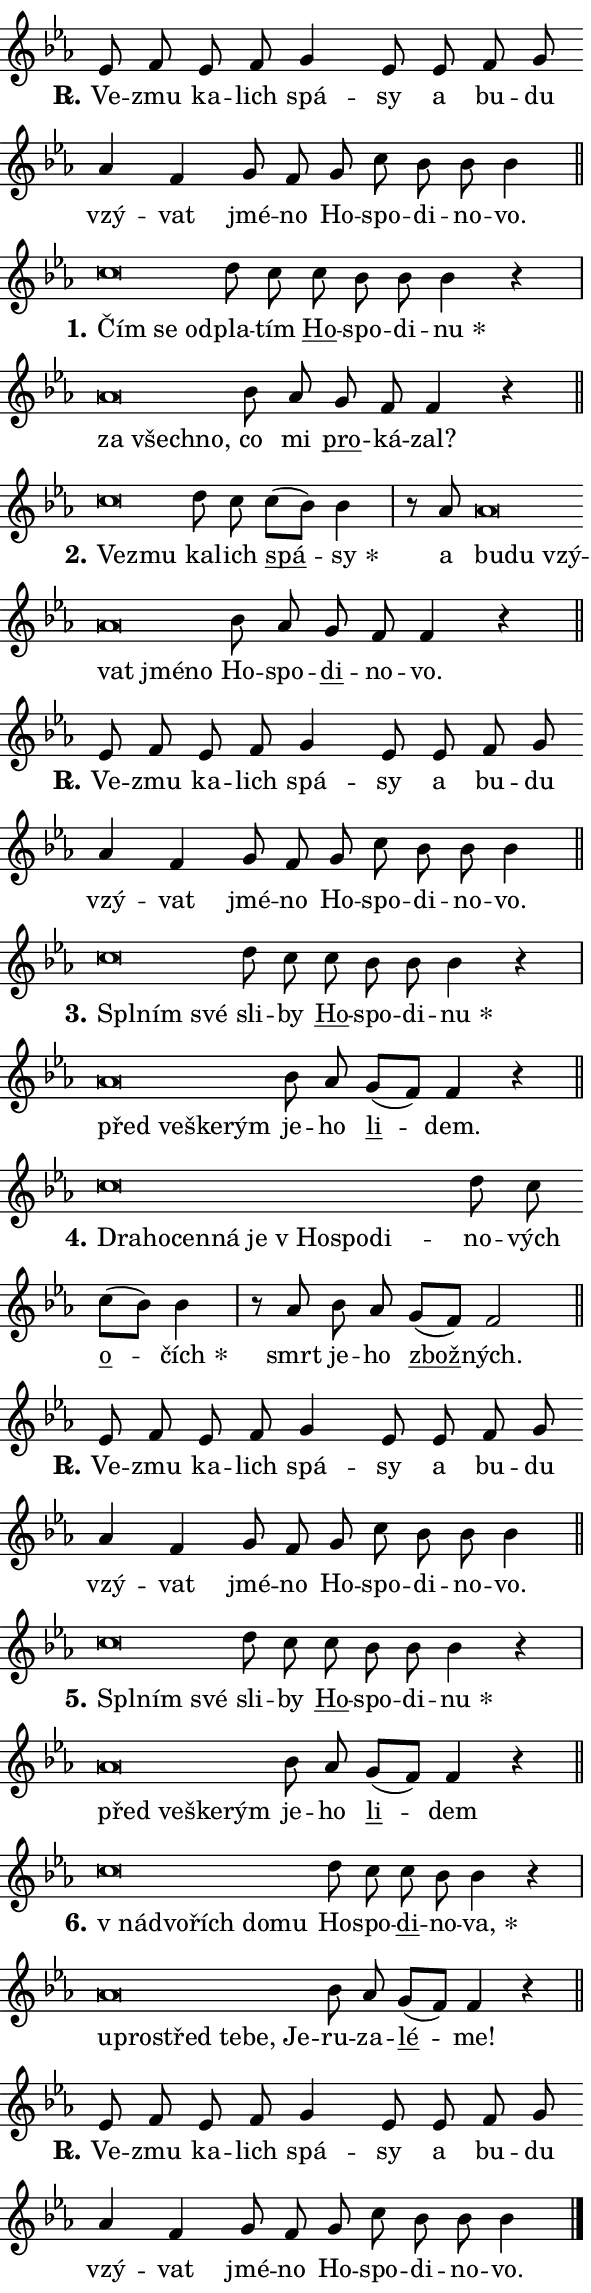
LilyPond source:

\version "2.24.0"
\header { tagline = "" }
\paper {
  indent = 0\cm
  top-margin = 0\cm
  right-margin = 0.13\cm % to fit lyric hyphens
  bottom-margin = 0\cm
  left-margin = 0\cm
  paper-width = 10\cm
  page-breaking = #ly:one-page-breaking
  system-system-spacing.basic-distance = #11
  score-system-spacing.basic-distance = #11
  ragged-last = ##f
}


%% Author: Thomas Morley
%% https://lists.gnu.org/archive/html/lilypond-user/2020-05/msg00002.html
#(define (line-position grob)
"Returns position of @var[grob} in current system:
   @code{'start}, if at first time-step
   @code{'end}, if at last time-step
   @code{'middle} otherwise
"
  (let* ((col (ly:item-get-column grob))
         (ln (ly:grob-object col 'left-neighbor))
         (rn (ly:grob-object col 'right-neighbor))
         (col-to-check-left (if (ly:grob? ln) ln col))
         (col-to-check-right (if (ly:grob? rn) rn col))
         (break-dir-left
           (and
             (ly:grob-property col-to-check-left 'non-musical #f)
             (ly:item-break-dir col-to-check-left)))
         (break-dir-right
           (and
             (ly:grob-property col-to-check-right 'non-musical #f)
             (ly:item-break-dir col-to-check-right))))
        (cond ((eqv? 1 break-dir-left) 'start)
              ((eqv? -1 break-dir-right) 'end)
              (else 'middle))))

#(define (tranparent-at-line-position vctor)
  (lambda (grob)
  "Relying on @code{line-position} select the relevant enry from @var{vctor}.
Used to determine transparency,"
    (case (line-position grob)
      ((end) (not (vector-ref vctor 0)))
      ((middle) (not (vector-ref vctor 1)))
      ((start) (not (vector-ref vctor 2))))))

noteHeadBreakVisibility =
#(define-music-function (break-visibility)(vector?)
"Makes @code{NoteHead}s transparent relying on @var{break-visibility}"
#{
  \override NoteHead.transparent =
    #(tranparent-at-line-position break-visibility)
#})

#(define delete-ledgers-for-transparent-note-heads
  (lambda (grob)
    "Reads whether a @code{NoteHead} is transparent.
If so this @code{NoteHead} is removed from @code{'note-heads} from
@var{grob}, which is supposed to be @code{LedgerLineSpanner}.
As a result ledgers are not printed for this @code{NoteHead}"
    (let* ((nhds-array (ly:grob-object grob 'note-heads))
           (nhds-list
             (if (ly:grob-array? nhds-array)
                 (ly:grob-array->list nhds-array)
                 '()))
           ;; Relies on the transparent-property being done before
           ;; Staff.LedgerLineSpanner.after-line-breaking is executed.
           ;; This is fragile ...
           (to-keep
             (remove
               (lambda (nhd)
                 (ly:grob-property nhd 'transparent #f))
               nhds-list)))
      ;; TODO find a better method to iterate over grob-arrays, similiar
      ;; to filter/remove etc for lists
      ;; For now rebuilt from scratch
      (set! (ly:grob-object grob 'note-heads)  '())
      (for-each
        (lambda (nhd)
          (ly:pointer-group-interface::add-grob grob 'note-heads nhd))
        to-keep))))

squashNotes = {
  \override NoteHead.X-extent = #'(-0.2 . 0.2)
  \override NoteHead.Y-extent = #'(-0.75 . 0)
  \override NoteHead.stencil =
    #(lambda (grob)
       (let ((pos (ly:grob-property grob 'staff-position)))
         (begin
           (if (< pos -7) (display "ERROR: Lower brevis then expected\n") (display ""))
           (if (<= pos -6) ly:text-interface::print ly:note-head::print))))
}
unSquashNotes = {
  \revert NoteHead.X-extent
  \revert NoteHead.Y-extent
  \revert NoteHead.stencil
}

hideNotes = \noteHeadBreakVisibility #begin-of-line-visible
unHideNotes = \noteHeadBreakVisibility #all-visible

% work-around for resetting accidentals
% https://lilypond.org/doc/v2.23/Documentation/notation/displaying-rhythms#unmetered-music
cadenzaMeasure = {
  \cadenzaOff
  \partial 1024 s1024
  \cadenzaOn
}

#(define-markup-command (accent layout props text) (markup?)
  "Underline accented syllable"
  (interpret-markup layout props
    #{\markup \override #'(offset . 4.3) \underline { #text }#}))

responsum = \markup \concat {
  "R" \hspace #-1.05 \path #0.1 #'((moveto 0 0.07) (lineto 0.9 0.8)) \hspace #0.05 "."
}

spaceSize = #0.6828661417322834 % exact space size for TeX Gyre Schola

\layout {
  \context {
    \Staff
    \remove "Time_signature_engraver"
    \override LedgerLineSpanner.after-line-breaking = #delete-ledgers-for-transparent-note-heads
  }
  \context {
    \Lyrics {
      \override LyricSpace.minimum-distance = \spaceSize
      \override LyricText.font-name = #"TeX Gyre Schola"
      \override LyricText.font-size = 1
      \override StanzaNumber.font-name = #"TeX Gyre Schola Bold"
      \override StanzaNumber.font-size = 1
    }
  }
  \context {
    \Score 
    \override NoteHead.text =
      #(lambda (grob) 
        (let ((pos (ly:grob-property grob 'staff-position)))
          #{\markup {
            \combine
              \halign #-0.55 \raise #(if (= pos -6) 0 0.5) \override #'(thickness . 2) \draw-line #'(3.2 . 0)
              \musicglyph "noteheads.sM1"
          }#}))
  }
}

% magnetic-lyrics.ily
%
%   written by
%     Jean Abou Samra <jean@abou-samra.fr>
%     Werner Lemberg <wl@gnu.org>
%
%   adapted by
%     Jiri Hon <jiri.hon@gmail.com>
%
% Version 2022-Apr-15

% https://www.mail-archive.com/lilypond-user@gnu.org/msg149350.html

#(define (Left_hyphen_pointer_engraver context)
   "Collect syllable-hyphen-syllable occurrences in lyrics and store
them in properties.  This engraver only looks to the left.  For
example, if the lyrics input is @code{foo -- bar}, it does the
following.

@itemize @bullet
@item
Set the @code{text} property of the @code{LyricHyphen} grob between
@q{foo} and @q{bar} to @code{foo}.

@item
Set the @code{left-hyphen} property of the @code{LyricText} grob with
text @q{foo} to the @code{LyricHyphen} grob between @q{foo} and
@q{bar}.
@end itemize

Use this auxiliary engraver in combination with the
@code{lyric-@/text::@/apply-@/magnetic-@/offset!} hook."
   (let ((hyphen #f)
         (text #f))
     (make-engraver
      (acknowledgers
       ((lyric-syllable-interface engraver grob source-engraver)
        (set! text grob)))
      (end-acknowledgers
       ((lyric-hyphen-interface engraver grob source-engraver)
        ;(when (not (grob::has-interface grob 'lyric-space-interface))
          (set! hyphen grob)));)
      ((stop-translation-timestep engraver)
       (when (and text hyphen)
         (ly:grob-set-object! text 'left-hyphen hyphen))
       (set! text #f)
       (set! hyphen #f)))))

#(define (lyric-text::apply-magnetic-offset! grob)
   "If the space between two syllables is less than the value in
property @code{LyricText@/.details@/.squash-threshold}, move the right
syllable to the left so that it gets concatenated with the left
syllable.

Use this function as a hook for
@code{LyricText@/.after-@/line-@/breaking} if the
@code{Left_@/hyphen_@/pointer_@/engraver} is active."
   (let ((hyphen (ly:grob-object grob 'left-hyphen #f)))
     (when hyphen
       (let ((left-text (ly:spanner-bound hyphen LEFT)))
         (when (grob::has-interface left-text 'lyric-syllable-interface)
           (let* ((common (ly:grob-common-refpoint grob left-text X))
                  (this-x-ext (ly:grob-extent grob common X))
                  (left-x-ext
                   (begin
                     ;; Trigger magnetism for left-text.
                     (ly:grob-property left-text 'after-line-breaking)
                     (ly:grob-extent left-text common X)))
                  ;; `delta` is the gap width between two syllables.
                  (delta (- (interval-start this-x-ext)
                            (interval-end left-x-ext)))
                  (details (ly:grob-property grob 'details))
                  (threshold (assoc-get 'squash-threshold details 0.2)))
             (when (< delta threshold)
               (let* (;; We have to manipulate the input text so that
                      ;; ligatures crossing syllable boundaries are not
                      ;; disabled.  For languages based on the Latin
                      ;; script this is essentially a beautification.
                      ;; However, for non-Western scripts it can be a
                      ;; necessity.
                      (lt (ly:grob-property left-text 'text))
                      (rt (ly:grob-property grob 'text))
                      (is-space (grob::has-interface hyphen 'lyric-space-interface))
                      (space (if is-space " " ""))
                      (extra-delta (if is-space spaceSize 0))
                      ;; Append new syllable.
                      (ltrt-space (if (and (string? lt) (string? rt))
                                (string-append lt space rt)
                                (make-concat-markup (list lt space rt))))
                      ;; Right-align `ltrt` to the right side.
                      (ltrt-space-markup (grob-interpret-markup
                               grob
                               (make-translate-markup
                                (cons (interval-length this-x-ext) 0)
                                (make-right-align-markup ltrt-space)))))
                 (begin
                   ;; Don't print `left-text`.
                   (ly:grob-set-property! left-text 'stencil #f)
                   ;; Set text and stencil (which holds all collected
                   ;; syllables so far) and shift it to the left.
                   (ly:grob-set-property! grob 'text ltrt-space)
                   (ly:grob-set-property! grob 'stencil ltrt-space-markup)
                   (ly:grob-translate-axis! grob (- (- delta extra-delta)) X))))))))))


#(define (lyric-hyphen::displace-bounds-first grob)
   ;; Make very sure this callback isn't triggered too early.
   (let ((left (ly:spanner-bound grob LEFT))
         (right (ly:spanner-bound grob RIGHT)))
     (ly:grob-property left 'after-line-breaking)
     (ly:grob-property right 'after-line-breaking)
     (ly:lyric-hyphen::print grob)))

squashThreshold = #0.4

\layout {
  \context {
    \Lyrics
    \consists #Left_hyphen_pointer_engraver
    \override LyricText.after-line-breaking =
      #lyric-text::apply-magnetic-offset!
    \override LyricHyphen.stencil = #lyric-hyphen::displace-bounds-first
    \override LyricText.details.squash-threshold = \squashThreshold
    \override LyricHyphen.minimum-distance = 0
    \override LyricHyphen.minimum-length = \squashThreshold
  }
}

squashText = \override LyricText.details.squash-threshold = 9999
unSquashText = \override LyricText.details.squash-threshold = \squashThreshold

leftText = \override LyricText.self-alignment-X = #LEFT
unLeftText = \revert LyricText.self-alignment-X

starOffset = #(lambda (grob) 
                (let ((x_offset (ly:self-alignment-interface::aligned-on-x-parent grob)))
                  (if (= x_offset 0) 0 (+ x_offset 1.2))))

star = #(define-music-function (syllable)(string?)
"Append star separator at the end of a syllable"
#{
  \once \override LyricText.X-offset = #starOffset
  \lyricmode { \markup {
    #syllable
    \override #'((font-name . "TeX Gyre Schola Bold")) \hspace #0.2 \lower #0.65 \larger "*"
  } }
#})

starAccent = #(define-music-function (syllable)(string?)
"Append star separator at the end of a syllable and make accent"
#{
  \once \override LyricText.X-offset = #starOffset
  \lyricmode { \markup {
    \accent #syllable
    \override #'((font-name . "TeX Gyre Schola Bold")) \hspace #0.2 \lower #0.65 \larger "*"
  } }
#})

breath = #(define-music-function (syllable)(string?)
"Append breathing indicator at the end of a syllable"
#{
  \lyricmode { \markup { #syllable "+" } }
#})

optionalBreath = #(define-music-function (syllable)(string?)
"Append optional breathing indicator at the end of a syllable"
#{
  \lyricmode { \markup { #syllable "(+)" } }
#})


\score {
    <<
        \new Voice = "melody" { \cadenzaOn \key es \major \relative { es'8 f es f g4 es8 es \bar "" f g \bar "" as4 f \bar "" g8 f g c bes bes bes4 \cadenzaMeasure \bar "||" \break } }
        \new Lyrics \lyricsto "melody" { \lyricmode { \set stanza = \responsum
Ve -- zmu ka -- lich spá -- sy a bu -- du vzý -- vat jmé -- no Ho -- spo -- di -- no -- vo. } }
    >>
    \layout {}
}

\score {
    <<
        \new Voice = "melody" { \cadenzaOn \key es \major \relative { \squashNotes c''\breve*1/16 \hideNotes \breve*1/16 \breve*1/16 \bar "" \unHideNotes \unSquashNotes d8 c \bar "" c bes bes bes4 r \cadenzaMeasure \bar "|" \squashNotes as\breve*1/16 \hideNotes \breve*1/16 \breve*1/16 \bar "" \unHideNotes \unSquashNotes bes8 as \bar "" g f f4 r \cadenzaMeasure \bar "||" \break } }
        \new Lyrics \lyricsto "melody" { \lyricmode { \set stanza = "1."
\leftText Čím \squashText se od -- \unLeftText \unSquashText pla -- tím \markup \accent Ho -- spo -- di -- \star nu \leftText za \squashText všech -- no, \unLeftText \unSquashText co mi \markup \accent pro -- ká -- zal? } }
    >>
    \layout {}
}

\score {
    <<
        \new Voice = "melody" { \cadenzaOn \key es \major \relative { \squashNotes c''\breve*1/16 \hideNotes \breve*1/16 \bar "" \unHideNotes \unSquashNotes d8 c \bar "" c[( bes)] bes4 \cadenzaMeasure \bar "|" r8 as8 \squashNotes as\breve*1/16 \hideNotes \breve*1/16 \bar "" \breve*1/16 \bar "" \breve*1/16 \bar "" \breve*1/16 \breve*1/16 \bar "" \unHideNotes \unSquashNotes bes8 as \bar "" g f f4 r \cadenzaMeasure \bar "||" \break } }
        \new Lyrics \lyricsto "melody" { \lyricmode { \set stanza = "2."
\leftText Ve -- \squashText zmu \unLeftText \unSquashText ka -- lich \markup \accent spá -- \star sy a \leftText bu -- \squashText du vzý -- vat jmé -- no \unLeftText \unSquashText Ho -- spo -- \markup \accent di -- no -- vo. } }
    >>
    \layout {}
}

\score {
    <<
        \new Voice = "melody" { \cadenzaOn \key es \major \relative { es'8 f es f g4 es8 es \bar "" f g \bar "" as4 f \bar "" g8 f g c bes bes bes4 \cadenzaMeasure \bar "||" \break } }
        \new Lyrics \lyricsto "melody" { \lyricmode { \set stanza = \responsum
Ve -- zmu ka -- lich spá -- sy a bu -- du vzý -- vat jmé -- no Ho -- spo -- di -- no -- vo. } }
    >>
    \layout {}
}

\score {
    <<
        \new Voice = "melody" { \cadenzaOn \key es \major \relative { \squashNotes c''\breve*1/16 \hideNotes \breve*1/16 \breve*1/16 \bar "" \unHideNotes \unSquashNotes d8 c \bar "" c bes bes bes4 r \cadenzaMeasure \bar "|" \squashNotes as\breve*1/16 \hideNotes \breve*1/16 \bar "" \breve*1/16 \breve*1/16 \bar "" \unHideNotes \unSquashNotes bes8 as \bar "" g[( f)] f4 r \cadenzaMeasure \bar "||" \break } }
        \new Lyrics \lyricsto "melody" { \lyricmode { \set stanza = "3."
\leftText Spl -- \squashText ním své \unLeftText \unSquashText sli -- by \markup \accent Ho -- spo -- di -- \star nu \leftText před \squashText ve -- ške -- rým \unLeftText \unSquashText je -- ho \markup \accent li -- dem. } }
    >>
    \layout {}
}

\score {
    <<
        \new Voice = "melody" { \cadenzaOn \key es \major \relative { \squashNotes c''\breve*1/16 \hideNotes \breve*1/16 \bar "" \breve*1/16 \bar "" \breve*1/16 \bar "" \breve*1/16 \bar "" \breve*1/16 \bar "" \breve*1/16 \breve*1/16 \bar "" \unHideNotes \unSquashNotes d8 c \bar "" c[( bes)] bes4 \cadenzaMeasure \bar "|" r8 as8 bes8 as \bar "" g[( f)] f2 \cadenzaMeasure \bar "||" \break } }
        \new Lyrics \lyricsto "melody" { \lyricmode { \set stanza = "4."
\leftText Dra -- \squashText ho -- cen -- ná je "v Ho" -- spo -- di -- \unLeftText \unSquashText no -- vých \markup \accent o -- \star čích smrt je -- ho \markup \accent zbož -- ných. } }
    >>
    \layout {}
}

\score {
    <<
        \new Voice = "melody" { \cadenzaOn \key es \major \relative { es'8 f es f g4 es8 es \bar "" f g \bar "" as4 f \bar "" g8 f g c bes bes bes4 \cadenzaMeasure \bar "||" \break } }
        \new Lyrics \lyricsto "melody" { \lyricmode { \set stanza = \responsum
Ve -- zmu ka -- lich spá -- sy a bu -- du vzý -- vat jmé -- no Ho -- spo -- di -- no -- vo. } }
    >>
    \layout {}
}

\score {
    <<
        \new Voice = "melody" { \cadenzaOn \key es \major \relative { \squashNotes c''\breve*1/16 \hideNotes \breve*1/16 \breve*1/16 \bar "" \unHideNotes \unSquashNotes d8 c \bar "" c bes bes bes4 r \cadenzaMeasure \bar "|" \squashNotes as\breve*1/16 \hideNotes \breve*1/16 \bar "" \breve*1/16 \breve*1/16 \bar "" \unHideNotes \unSquashNotes bes8 as \bar "" g[( f)] f4 r \cadenzaMeasure \bar "||" \break } }
        \new Lyrics \lyricsto "melody" { \lyricmode { \set stanza = "5."
\leftText Spl -- \squashText ním své \unLeftText \unSquashText sli -- by \markup \accent Ho -- spo -- di -- \star nu \leftText před \squashText ve -- ške -- rým \unLeftText \unSquashText je -- ho \markup \accent li -- dem } }
    >>
    \layout {}
}

\score {
    <<
        \new Voice = "melody" { \cadenzaOn \key es \major \relative { \squashNotes c''\breve*1/16 \hideNotes \breve*1/16 \bar "" \breve*1/16 \bar "" \breve*1/16 \breve*1/16 \bar "" \unHideNotes \unSquashNotes d8 c \bar "" c bes bes4 r \cadenzaMeasure \bar "|" \squashNotes as\breve*1/16 \hideNotes \breve*1/16 \bar "" \breve*1/16 \bar "" \breve*1/16 \bar "" \breve*1/16 \breve*1/16 \bar "" \unHideNotes \unSquashNotes bes8 as \bar "" g[( f)] f4 r \cadenzaMeasure \bar "||" \break } }
        \new Lyrics \lyricsto "melody" { \lyricmode { \set stanza = "6."
\leftText "v ná" -- \squashText dvo -- řích do -- mu \unLeftText \unSquashText Ho -- spo -- \markup \accent di -- no -- \star va, \leftText u -- \squashText pro -- střed te -- be, Je -- \unLeftText \unSquashText ru -- za -- \markup \accent lé -- me! } }
    >>
    \layout {}
}

\score {
    <<
        \new Voice = "melody" { \cadenzaOn \key es \major \relative { es'8 f es f g4 es8 es \bar "" f g \bar "" as4 f \bar "" g8 f g c bes bes bes4 \cadenzaMeasure \bar "||" \break } \bar "|." }
        \new Lyrics \lyricsto "melody" { \lyricmode { \set stanza = \responsum
Ve -- zmu ka -- lich spá -- sy a bu -- du vzý -- vat jmé -- no Ho -- spo -- di -- no -- vo. } }
    >>
    \layout {}
}
